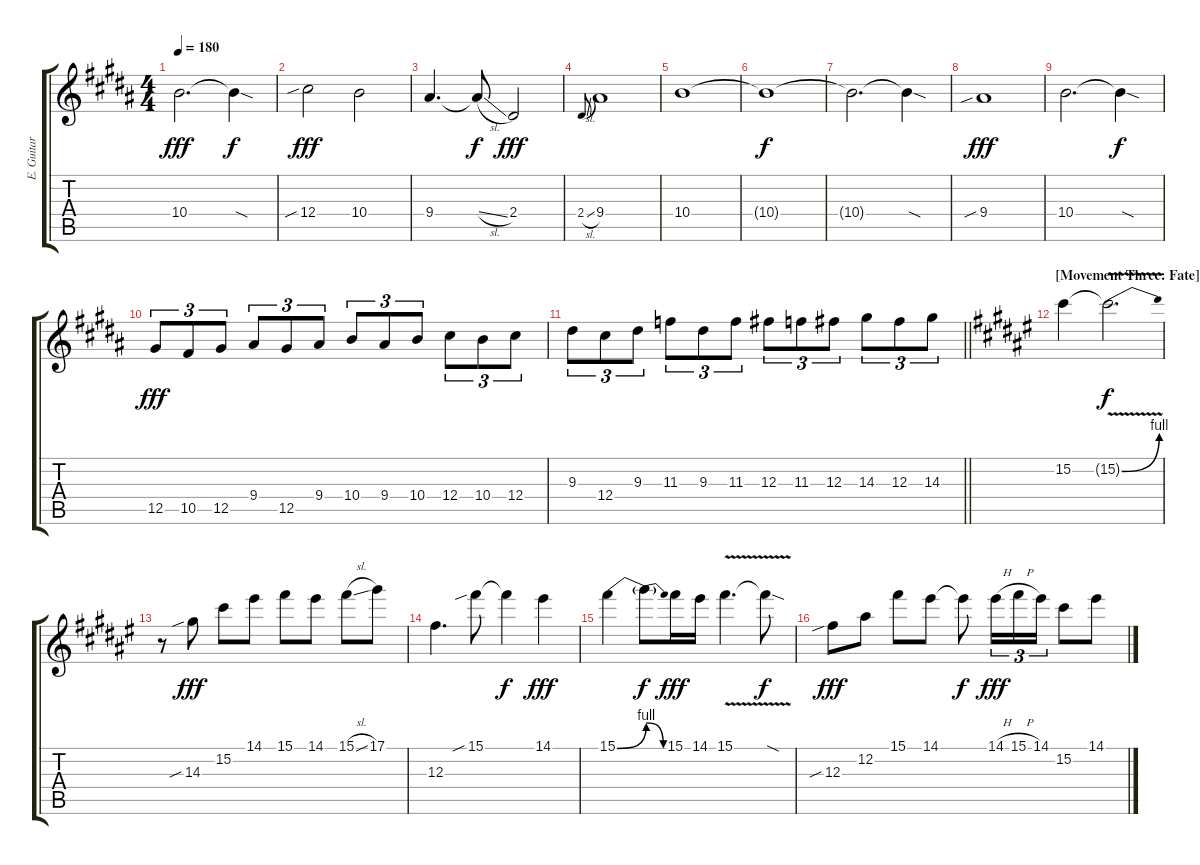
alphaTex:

\track ("E. Guitar III" "E. Guitar ") {instrument overdrivenguitar}
\staff {score tabs}
\tuning (Eb4 Bb3 Gb3 Db3 Ab2 Db2) {hide}
\ts (4 4)
\tempo 180
\clef g2
\ks b
10.4.2{d dy fff} 10.4{sod t}.4{dy f} |
12.4{sib}.2{dy fff} 10.4.2 |
9.4.4{d} 9.4{sl t}.8{dy f} 2.4.2{dy fff} |
2.4{sl}.8{gr onbeat} 9.4.1 |
10.4.1 |
10.4{t}.1{dy f} |
10.4{t}.2{d} 10.4{sod t}.4 |
9.4{sib}.1{dy fff} |
10.4.2{d} 10.4{sod t}.4{dy f} |
12.5.8{tu (3 2) dy fff} 10.5.8{tu (3 2)} 12.5.8{tu (3 2)} 9.4.8{tu (3 2)} 12.5.8{tu (3 2)} 9.4.8{tu (3 2)} 10.4.8{tu (3 2)} 9.4.8{tu (3 2)} 10.4.8{tu (3 2)} 12.4.8{tu (3 2)} 10.4.8{tu (3 2)} 12.4.8{tu (3 2)} |
\barLineRight lightlight
9.3.8{tu (3 2)} 12.4.8{tu (3 2)} 9.3.8{tu (3 2)} 11.3.8{tu (3 2)} 9.3.8{tu (3 2)} 11.3.8{tu (3 2)} 12.3.8{tu (3 2)} 11.3.8{tu (3 2)} 12.3.8{tu (3 2)} 14.3.8{tu (3 2)} 12.3.8{tu (3 2)} 14.3.8{tu (3 2)} |
\section ("" "[Movement Three: Fate] - 23")
\ks f#
15.2.4 15.2{be (bend 0 0 60 4) v t}.2{d dy f} |
r.8 14.3{sib}.8{dy fff} 15.2.8 14.1.8 15.1.8 14.1.8 15.1{sl}.8 17.1.8 |
12.3.4{d} 15.1{sib}.8 15.1{t}.4{dy f} 14.1.4{dy fff} |
15.1{be (bend 0 0 60 4)}.4 15.1{be (release 0 4 60 0) t}.8{dy f} 15.1.16{dy fff} 14.1.16 15.1{v}.4{d} 15.1{sod t}.8{dy f} |
12.3{sib}.8{dy fff} 12.2.8 15.1.8 14.1.8 14.1{t}.8{dy f} 14.1{h}.16{tu (3 2) dy fff} 15.1{h}.16{tu (3 2)} 14.1.16{tu (3 2)} 15.2.8 14.1.8
